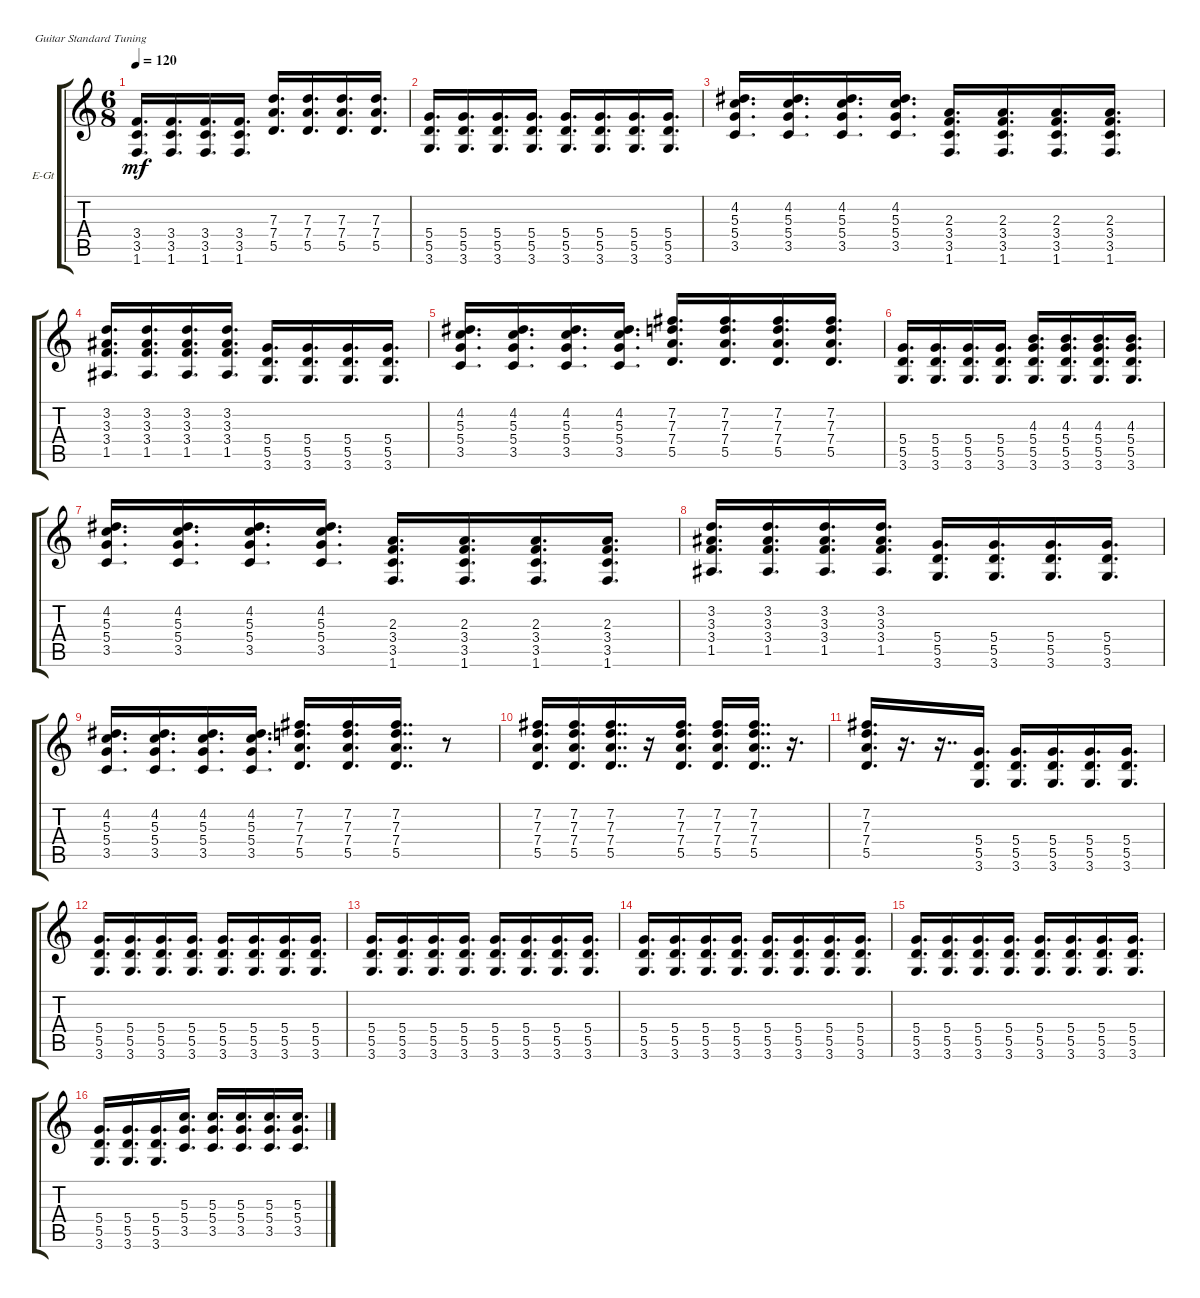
\defaultSystemsLayout 4
\bracketExtendMode groupsimilarinstruments
\firstSystemTrackNameOrientation horizontal
\otherSystemsTrackNameOrientation horizontal
\track ("Electric Guitar" "E-Gt") {instrument distortionguitar}
\staff {score tabs}
\tuning (E4 B3 G3 D3 A2 E2)
\ts (6 8)
\tempo 120
\clef g2
\ks c
(3.5 1.6 3.4).16{d dy mf} (3.5 1.6 3.4).16{d} (3.5 1.6 3.4).16{d} (3.5 1.6 3.4).16{d} (5.5 7.4 7.3).16{d} (5.5 7.4 7.3).16{d} (5.5 7.4 7.3).16{d} (5.5 7.4 7.3).16{d} |
(5.5 3.6 5.4).16{d} (5.5 3.6 5.4).16{d} (5.5 3.6 5.4).16{d} (5.5 3.6 5.4).16{d} (5.5 3.6 5.4).16{d} (5.5 3.6 5.4).16{d} (5.5 3.6 5.4).16{d} (5.5 3.6 5.4).16{d} |
(3.5 5.4 5.3 4.2).16{d} (3.5 5.4 5.3 4.2).16{d} (3.5 5.4 5.3 4.2).16{d} (3.5 5.4 5.3 4.2).16{d} (3.5 1.6 3.4 2.3).16{d} (3.5 1.6 3.4 2.3).16{d} (3.5 1.6 3.4 2.3).16{d} (3.5 1.6 3.4 2.3).16{d} |
(1.5 3.4 3.3 3.2).16{d} (1.5 3.4 3.3 3.2).16{d} (1.5 3.4 3.3 3.2).16{d} (1.5 3.4 3.3 3.2).16{d} (5.5 3.6 5.4).16{d} (5.5 3.6 5.4).16{d} (5.5 3.6 5.4).16{d} (5.5 3.6 5.4).16{d} |
(3.5 5.4 5.3 4.2).16{d} (3.5 5.4 5.3 4.2).16{d} (3.5 5.4 5.3 4.2).16{d} (3.5 5.4 5.3 4.2).16{d} (5.5 7.4 7.3 7.2).16{d} (5.5 7.4 7.3 7.2).16{d} (5.5 7.4 7.3 7.2).16{d} (5.5 7.4 7.3 7.2).16{d} |
(5.5 3.6 5.4).16{d} (5.5 3.6 5.4).16{d} (5.5 3.6 5.4).16{d} (5.5 3.6 5.4).16{d} (5.5 3.6 5.4 4.3).16{d} (5.5 3.6 5.4 4.3).16{d} (5.5 3.6 5.4 4.3).16{d} (5.5 3.6 5.4 4.3).16{d} |
(3.5 5.4 5.3 4.2).16{d} (3.5 5.4 5.3 4.2).16{d} (3.5 5.4 5.3 4.2).16{d} (3.5 5.4 5.3 4.2).16{d} (3.5 1.6 3.4 2.3).16{d} (3.5 1.6 3.4 2.3).16{d} (3.5 1.6 3.4 2.3).16{d} (3.5 1.6 3.4 2.3).16{d} |
(1.5 3.4 3.3 3.2).16{d} (1.5 3.4 3.3 3.2).16{d} (1.5 3.4 3.3 3.2).16{d} (1.5 3.4 3.3 3.2).16{d} (5.5 3.6 5.4).16{d} (5.5 3.6 5.4).16{d} (5.5 3.6 5.4).16{d} (5.5 3.6 5.4).16{d} |
(3.5 5.4 5.3 4.2).16{d} (3.5 5.4 5.3 4.2).16{d} (3.5 5.4 5.3 4.2).16{d} (3.5 5.4 5.3 4.2).16{d} (5.5 7.4 7.3 7.2).16{d} (5.5 7.4 7.3 7.2).16{d} (5.5 7.4 7.3 7.2).16{dd} r.8 |
(5.5 7.4 7.3 7.2).16{d} (5.5 7.4 7.3 7.2).16{d} (5.5 7.4 7.3 7.2).16{dd} r.16 (5.5 7.4 7.3 7.2).16{d} (5.5 7.4 7.3 7.2).16{d} (5.5 7.4 7.3 7.2).16{dd} r.16{d} |
(5.5 7.4 7.3 7.2).16{d} r.16{d} r.16{dd} (5.5 3.6 5.4).16{d} (5.5 3.6 5.4).16{d} (5.5 3.6 5.4).16{d} (5.5 3.6 5.4).16{d} (5.5 3.6 5.4).16{d} |
(5.5 3.6 5.4).16{d} (5.5 3.6 5.4).16{d} (5.5 3.6 5.4).16{d} (5.5 3.6 5.4).16{d} (5.5 3.6 5.4).16{d} (5.5 3.6 5.4).16{d} (5.5 3.6 5.4).16{d} (5.5 3.6 5.4).16{d} |
(5.5 3.6 5.4).16{d} (5.5 3.6 5.4).16{d} (5.5 3.6 5.4).16{d} (5.5 3.6 5.4).16{d} (5.5 3.6 5.4).16{d} (5.5 3.6 5.4).16{d} (5.5 3.6 5.4).16{d} (5.5 3.6 5.4).16{d} |
(5.5 3.6 5.4).16{d} (5.5 3.6 5.4).16{d} (5.5 3.6 5.4).16{d} (5.5 3.6 5.4).16{d} (5.5 3.6 5.4).16{d} (5.5 3.6 5.4).16{d} (5.5 3.6 5.4).16{d} (5.5 3.6 5.4).16{d} |
(5.5 3.6 5.4).16{d} (5.5 3.6 5.4).16{d} (5.5 3.6 5.4).16{d} (5.5 3.6 5.4).16{d} (5.5 3.6 5.4).16{d} (5.5 3.6 5.4).16{d} (5.5 3.6 5.4).16{d} (5.5 3.6 5.4).16{d} |
(5.5 3.6 5.4).16{d} (5.5 3.6 5.4).16{d} (5.5 3.6 5.4).16{d} (3.5 5.4 5.3).16{d} (3.5 5.4 5.3).16{d} (3.5 5.4 5.3).16{d} (3.5 5.4 5.3).16{d} (3.5 5.4 5.3).16{d}
